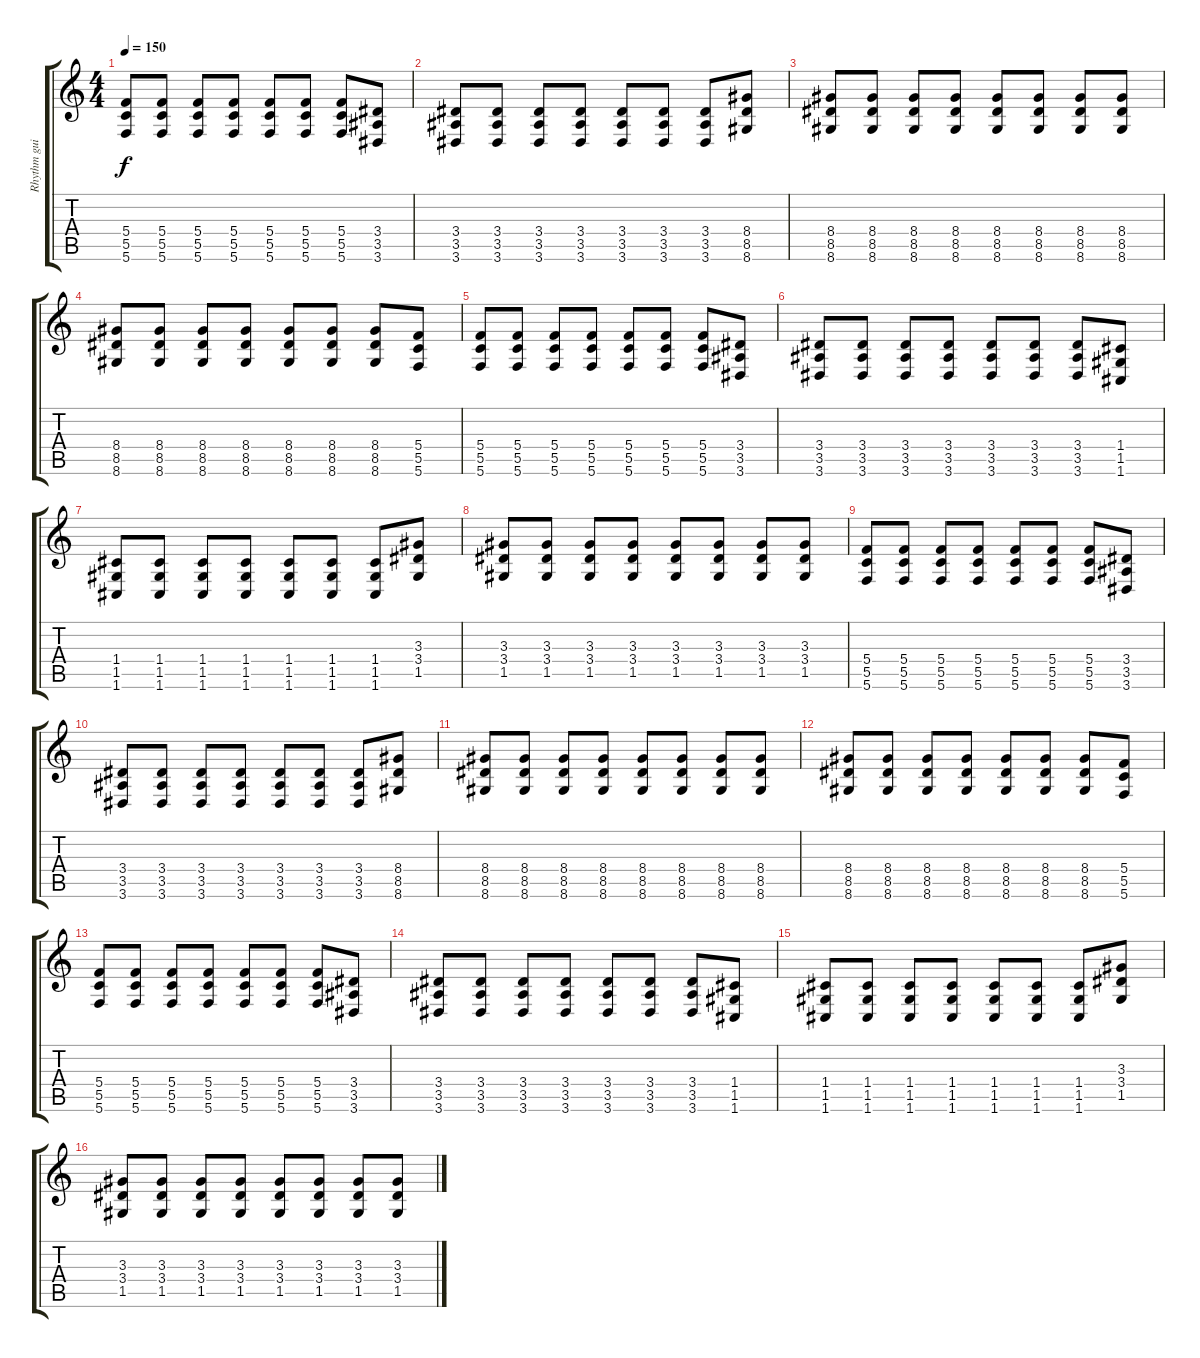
\track ("Rhythm guitar right" "Rhythm gui") {instrument overdrivenguitar}
\staff {score tabs}
\tuning (D4 A3 F3 C3 G2 C2) {hide}
\ts (4 4)
\tempo 150
\clef g2
\ks c
(5.4 5.5 5.6).8{dy f} (5.4 5.5 5.6).8 (5.4 5.5 5.6).8 (5.4 5.5 5.6).8 (5.4 5.5 5.6).8 (5.4 5.5 5.6).8 (5.4 5.5 5.6).8 (3.4 3.5 3.6).8 |
(3.4 3.5 3.6).8 (3.4 3.5 3.6).8 (3.4 3.5 3.6).8 (3.4 3.5 3.6).8 (3.4 3.5 3.6).8 (3.4 3.5 3.6).8 (3.4 3.5 3.6).8 (8.4 8.5 8.6).8 |
(8.4 8.5 8.6).8 (8.4 8.5 8.6).8 (8.4 8.5 8.6).8 (8.4 8.5 8.6).8 (8.4 8.5 8.6).8 (8.4 8.5 8.6).8 (8.4 8.5 8.6).8 (8.4 8.5 8.6).8 |
(8.4 8.5 8.6).8 (8.4 8.5 8.6).8 (8.4 8.5 8.6).8 (8.4 8.5 8.6).8 (8.4 8.5 8.6).8 (8.4 8.5 8.6).8 (8.4 8.5 8.6).8 (5.4 5.5 5.6).8 |
(5.4 5.5 5.6).8 (5.4 5.5 5.6).8 (5.4 5.5 5.6).8 (5.4 5.5 5.6).8 (5.4 5.5 5.6).8 (5.4 5.5 5.6).8 (5.4 5.5 5.6).8 (3.4 3.5 3.6).8 |
(3.4 3.5 3.6).8 (3.4 3.5 3.6).8 (3.4 3.5 3.6).8 (3.4 3.5 3.6).8 (3.4 3.5 3.6).8 (3.4 3.5 3.6).8 (3.4 3.5 3.6).8 (1.4 1.5 1.6).8 |
(1.4 1.5 1.6).8 (1.4 1.5 1.6).8 (1.4 1.5 1.6).8 (1.4 1.5 1.6).8 (1.4 1.5 1.6).8 (1.4 1.5 1.6).8 (1.4 1.5 1.6).8 (3.3 3.4 1.5).8 |
(3.3 3.4 1.5).8 (3.3 3.4 1.5).8 (3.3 3.4 1.5).8 (3.3 3.4 1.5).8 (3.3 3.4 1.5).8 (3.3 3.4 1.5).8 (3.3 3.4 1.5).8 (3.3 3.4 1.5).8 |
(5.4 5.5 5.6).8 (5.4 5.5 5.6).8 (5.4 5.5 5.6).8 (5.4 5.5 5.6).8 (5.4 5.5 5.6).8 (5.4 5.5 5.6).8 (5.4 5.5 5.6).8 (3.4 3.5 3.6).8 |
(3.4 3.5 3.6).8 (3.4 3.5 3.6).8 (3.4 3.5 3.6).8 (3.4 3.5 3.6).8 (3.4 3.5 3.6).8 (3.4 3.5 3.6).8 (3.4 3.5 3.6).8 (8.4 8.5 8.6).8 |
(8.4 8.5 8.6).8 (8.4 8.5 8.6).8 (8.4 8.5 8.6).8 (8.4 8.5 8.6).8 (8.4 8.5 8.6).8 (8.4 8.5 8.6).8 (8.4 8.5 8.6).8 (8.4 8.5 8.6).8 |
(8.4 8.5 8.6).8 (8.4 8.5 8.6).8 (8.4 8.5 8.6).8 (8.4 8.5 8.6).8 (8.4 8.5 8.6).8 (8.4 8.5 8.6).8 (8.4 8.5 8.6).8 (5.4 5.5 5.6).8 |
(5.4 5.5 5.6).8 (5.4 5.5 5.6).8 (5.4 5.5 5.6).8 (5.4 5.5 5.6).8 (5.4 5.5 5.6).8 (5.4 5.5 5.6).8 (5.4 5.5 5.6).8 (3.4 3.5 3.6).8 |
(3.4 3.5 3.6).8 (3.4 3.5 3.6).8 (3.4 3.5 3.6).8 (3.4 3.5 3.6).8 (3.4 3.5 3.6).8 (3.4 3.5 3.6).8 (3.4 3.5 3.6).8 (1.4 1.5 1.6).8 |
(1.4 1.5 1.6).8 (1.4 1.5 1.6).8 (1.4 1.5 1.6).8 (1.4 1.5 1.6).8 (1.4 1.5 1.6).8 (1.4 1.5 1.6).8 (1.4 1.5 1.6).8 (3.3 3.4 1.5).8 |
(3.3 3.4 1.5).8 (3.3 3.4 1.5).8 (3.3 3.4 1.5).8 (3.3 3.4 1.5).8 (3.3 3.4 1.5).8 (3.3 3.4 1.5).8 (3.3 3.4 1.5).8 (3.3 3.4 1.5).8
